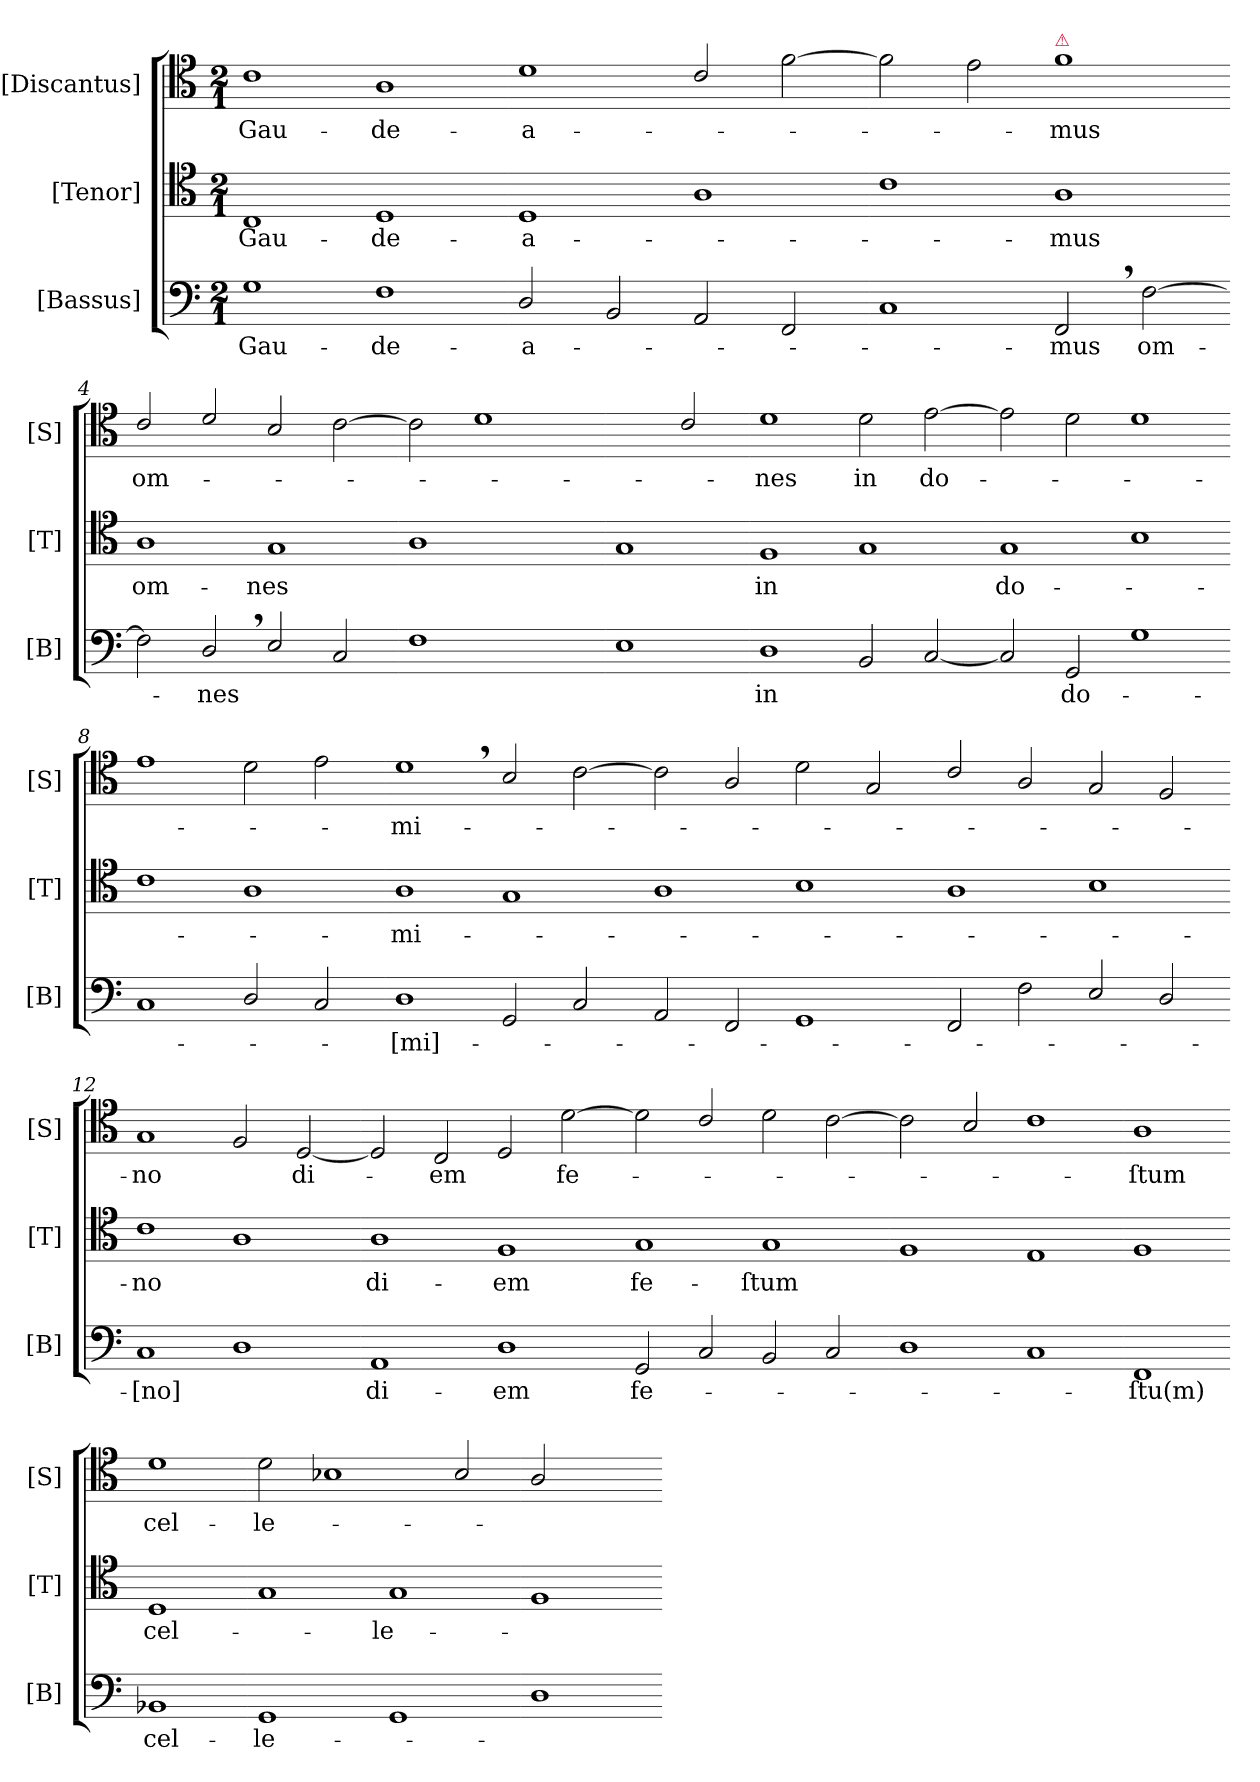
**kern	**text	**kern	**text	**kern	**text
*part3	*part3	*part2	*part2	*part1	*part1
*staff3	*staff3	*staff2	*staff2	*staff1	*staff1
*I"[Bassus]	*	*I"[Tenor]	*	*I"[Discantus]	*
*I'[B]	*	*I'[T]	*	*I'[S]	*
*clefF4	*	*clefC4	*	*clefC4	*
*k[]	*	*k[]	*	*k[]	*
*M2/1	*	*M2/1	*	*M2/1	*
=1	=1	=1	=1	=1	=1
1G	Gau-	1C	Gau-	1c	Gau-
1F	-de-	1D	-de-	1A	-de-
=2-	=2-	=2-	=2-	=2-	=2-
2D/	-a-	1D	-a-	1d	-a-
2BB/	.	.	.	.	.
2AA/	.	1A	.	2c/	.
2FF/	.	.	.	[2f\	.
=3-	=3-	=3-	=3-	=3-	=3-
1C	.	1c	.	2f\]	.
.	.	.	.	2e\	.
!	!	!	!	!LO:TX:a:color=crimson:t=⚠	!
2FF,/	-mus	1A	mus	1f	-mus
[2F\	om-	.	.	.	.
=4-	=4-	=4-	=4-	=4-	=4-
2F\]	.	1A	om-	2c/	om-
2D,/	-nes	.	.	2d/	.
2E/	.	1G	-nes	2B/	.
2C/	.	.	.	[2c\	.
=5-	=5-	=5-	=5-	=5-	=5-
1F	.	1A	.	2c\]	.
.	.	.	.	1d	.
2ryy	.	2ryy	.	.	.
=-	=-	=-	=-	=-	=-
1E	.	1G	.	2ryy	.
.	.	.	.	2c/	.
=6-	=6-	=6-	=6-	=6-	=6-
1D	in	1F	in	1d	-nes
2BB/	.	1G	.	2d\	in
[2C/	.	.	.	[2e\	do-
=7-	=7-	=7-	=7-	=7-	=7-
2C/]	.	1G	do-	2e\]	.
2GG/	do-	.	.	2d\	.
1G	.	1B	.	1d	.
=8-	=8-	=8-	=8-	=8-	=8-
1C	.	1c	.	1e	.
2D/	.	1A	.	2d\	.
2C/	.	.	.	2e\	.
=9-	=9-	=9-	=9-	=9-	=9-
1D	-[mi]-	1A	-mi-	1d,	-mi-
2GG/	.	1G	.	2B/	.
2C/	.	.	.	[2c\	.
=10-	=10-	=10-	=10-	=10-	=10-
2AA/	.	1A	.	2c\]	.
2FF/	.	.	.	2A/	.
1GG	.	1B	.	2d\	.
.	.	.	.	2G/	.
=11-	=11-	=11-	=11-	=11-	=11-
2FF/	.	1A	.	2c/	.
2F\	.	.	.	2A/	.
2E/	.	1B	.	2G/	.
2D/	.	.	.	2F/	.
=12-	=12-	=12-	=12-	=12-	=12-
1C	-[no]	1c	-no	1G	-no
1D	.	1A	.	2F/	.
.	.	.	.	[2D/	di-
=13-	=13-	=13-	=13-	=13-	=13-
1AA	di-	1A	di-	2D/]	.
.	.	.	.	2C/	-em
1D	-em	1F	-em	2D/	.
.	.	.	.	[2d\	fe-
=14-	=14-	=14-	=14-	=14-	=14-
2GG/	fe-	1G	fe-	2d\]	.
2C/	.	.	.	2c/	.
2BB/	.	1G	-ſtum	2d\	.
2C/	.	.	.	[2c\	.
=15-	=15-	=15-	=15-	=15-	=15-
1D	.	1F	.	2c\]	.
.	.	.	.	2B/	.
1C	.	1E	.	1c	.
=16-	=16-	=16-	=16-	=16-	=16-
1FF	-ſtu(m)	1F	.	1A	-ſtum
=-	=-	=-	=-	=-	=-
1BB-X	cel-	1D	cel-	1d	cel-
=17-	=17-	=17-	=17-	=17-	=17-
1GG	le-	1G	.	2d\	-le-
.	.	.	.	1B-X	.
1GG	.	1G	-le-	.	.
.	.	.	.	2B-/	.
=18-	=18-	=18-	=18-	=18-	=18-
1D	.	1F	.	2A/	.
.	.	.	.	2ryy	.
=-	=-	=-	=-	=-	=-
*-	*-	*-	*-	*-	*-
